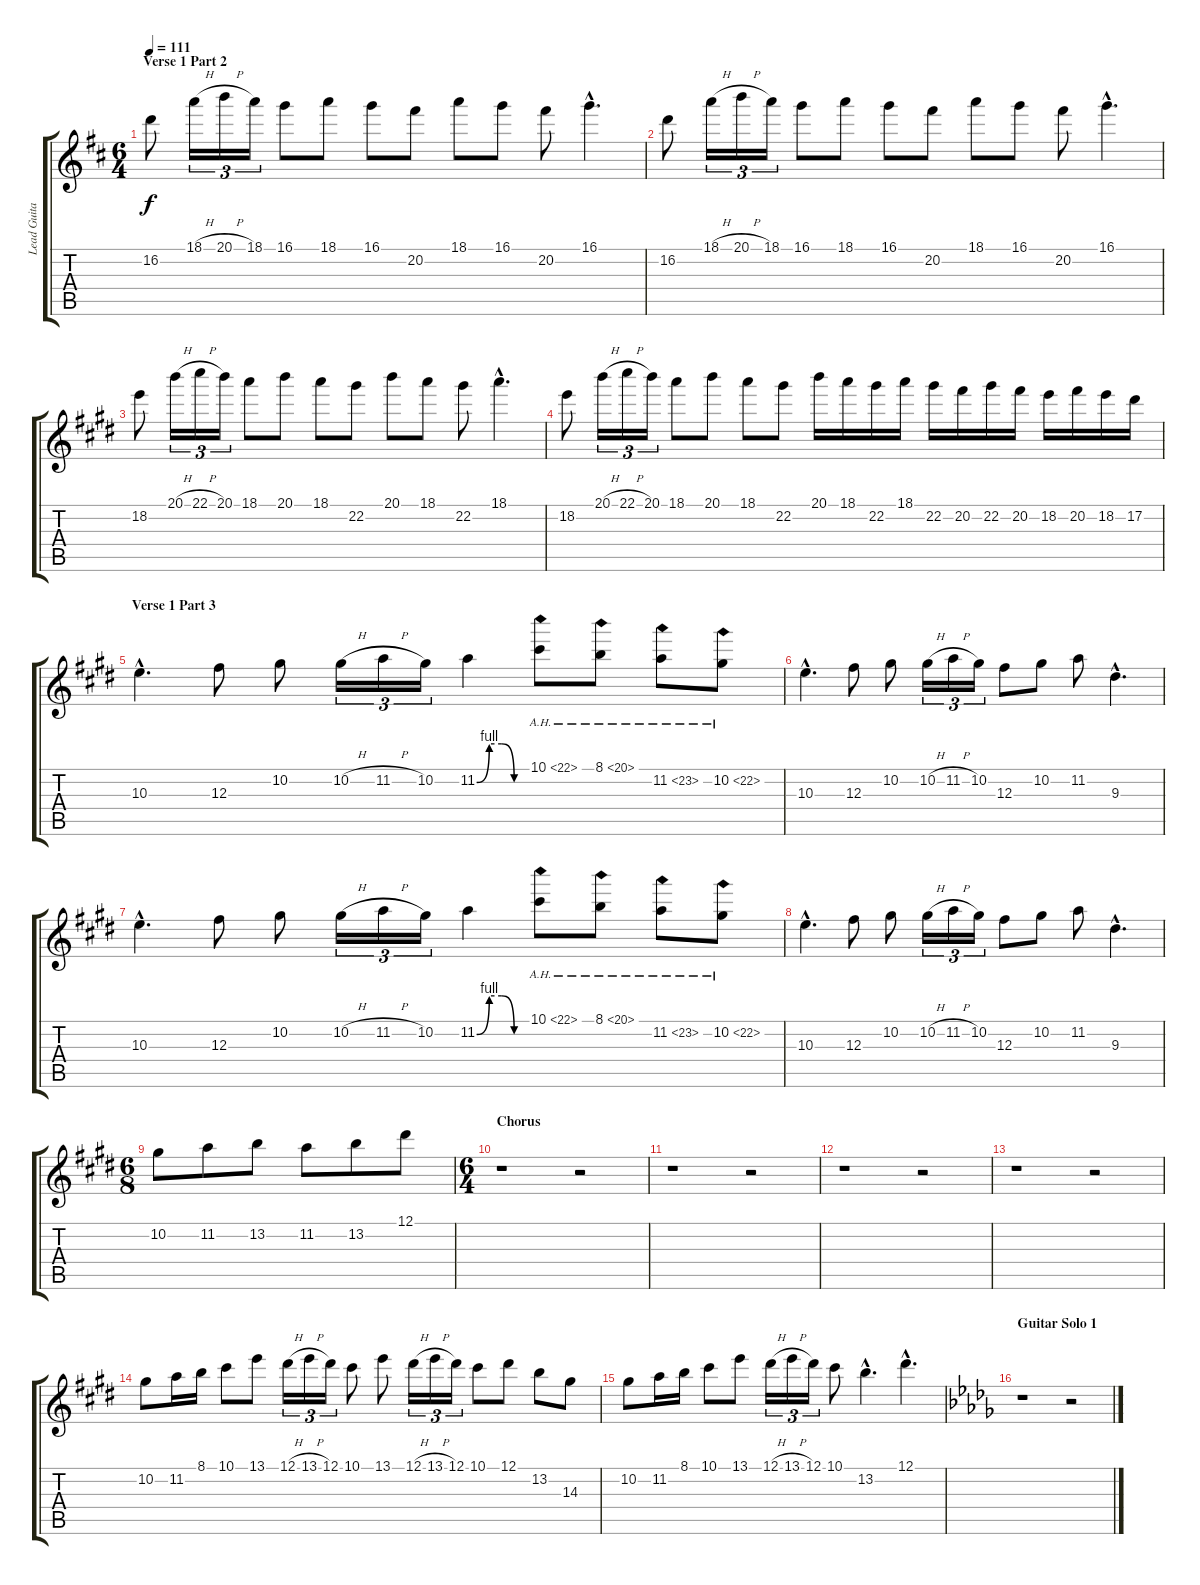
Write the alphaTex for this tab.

\track ("Lead Guitar 2" "Lead Guita") {instrument distortionguitar}
\staff {score tabs}
\tuning (Eb4 Bb3 Gb3 Db3 Ab2 Eb2) {hide}
\ts (6 4)
\section ("" "Verse 1 Part 2")
\tempo 111
\clef g2
\ks bminor
16.2.8{dy f volume 13} 18.1{h}.16{tu (3 2)} 20.1{h}.16{tu (3 2)} 18.1.16{tu (3 2)} 16.1.8 18.1.8 16.1.8 20.2.8 18.1.8 16.1.8 20.2.8 16.1{hac}.4{d} |
16.2.8{volume 13} 18.1{h}.16{tu (3 2)} 20.1{h}.16{tu (3 2)} 18.1.16{tu (3 2)} 16.1.8 18.1.8 16.1.8 20.2.8 18.1.8 16.1.8 20.2.8 16.1{hac}.4{d} |
\ks c#minor
18.2.8{volume 13} 20.1{h}.16{tu (3 2)} 22.1{h}.16{tu (3 2)} 20.1.16{tu (3 2)} 18.1.8 20.1.8 18.1.8 22.2.8 20.1.8 18.1.8 22.2.8 18.1{hac}.4{d} |
18.2.8{volume 13} 20.1{h}.16{tu (3 2)} 22.1{h}.16{tu (3 2)} 20.1.16{tu (3 2)} 18.1.8 20.1.8 18.1.8 22.2.8 20.1.16 18.1.16 22.2.16 18.1.16 22.2.16 20.2.16 22.2.16 20.2.16 18.2.16 20.2.16 18.2.16 17.2.16 |
\section ("" "Verse 1 Part 3")
10.3{hac}.4{d volume 16} 12.3.8 10.2.8 10.2{h}.16{tu (3 2)} 11.2{h}.16{tu (3 2)} 10.2.16{tu (3 2)} 11.2{be (custom 0 0 15 4 30 4 45 0 60 0)}.4 10.1{ah 12}.8 8.1{ah 12}.8 11.2{ah 12}.8 10.2{ah 12}.8 |
10.3{hac}.4{d} 12.3.8 10.2.8 10.2{h}.16{tu (3 2)} 11.2{h}.16{tu (3 2)} 10.2.16{tu (3 2)} 12.3.8 10.2.8 11.2.8 9.3{hac}.4{d} |
10.3{hac}.4{d volume 16} 12.3.8 10.2.8 10.2{h}.16{tu (3 2)} 11.2{h}.16{tu (3 2)} 10.2.16{tu (3 2)} 11.2{be (custom 0 0 15 4 30 4 45 0 60 0)}.4 10.1{ah 12}.8 8.1{ah 12}.8 11.2{ah 12}.8 10.2{ah 12}.8 |
10.3{hac}.4{d} 12.3.8 10.2.8 10.2{h}.16{tu (3 2)} 11.2{h}.16{tu (3 2)} 10.2.16{tu (3 2)} 12.3.8 10.2.8 11.2.8 9.3{hac}.4{d} |
\ts (6 8)
10.2.8 11.2.8 13.2.8 11.2.8 13.2.8 12.1.8 |
\ts (6 4)
\section ("" "Chorus")
r.1 r.2 |
r.1 r.2 |
r.1 r.2 |
r.1 r.2 |
10.2.8{volume 11} 11.2.16 8.1.16 10.1.8 13.1.8 12.1{h}.16{tu (3 2)} 13.1{h}.16{tu (3 2)} 12.1.16{tu (3 2)} 10.1.8 13.1.8 12.1{h}.16{tu (3 2)} 13.1{h}.16{tu (3 2)} 12.1.16{tu (3 2)} 10.1.8 12.1.8 13.2.8 14.3.8 |
10.2.8{volume 11} 11.2.16 8.1.16 10.1.8 13.1.8 12.1{h}.16{tu (3 2)} 13.1{h}.16{tu (3 2)} 12.1.16{tu (3 2)} 10.1.8 13.2{hac}.4{d} 12.1{hac}.4{d} |
\section ("" "Guitar Solo 1")
\ks db
r.1 r.2
